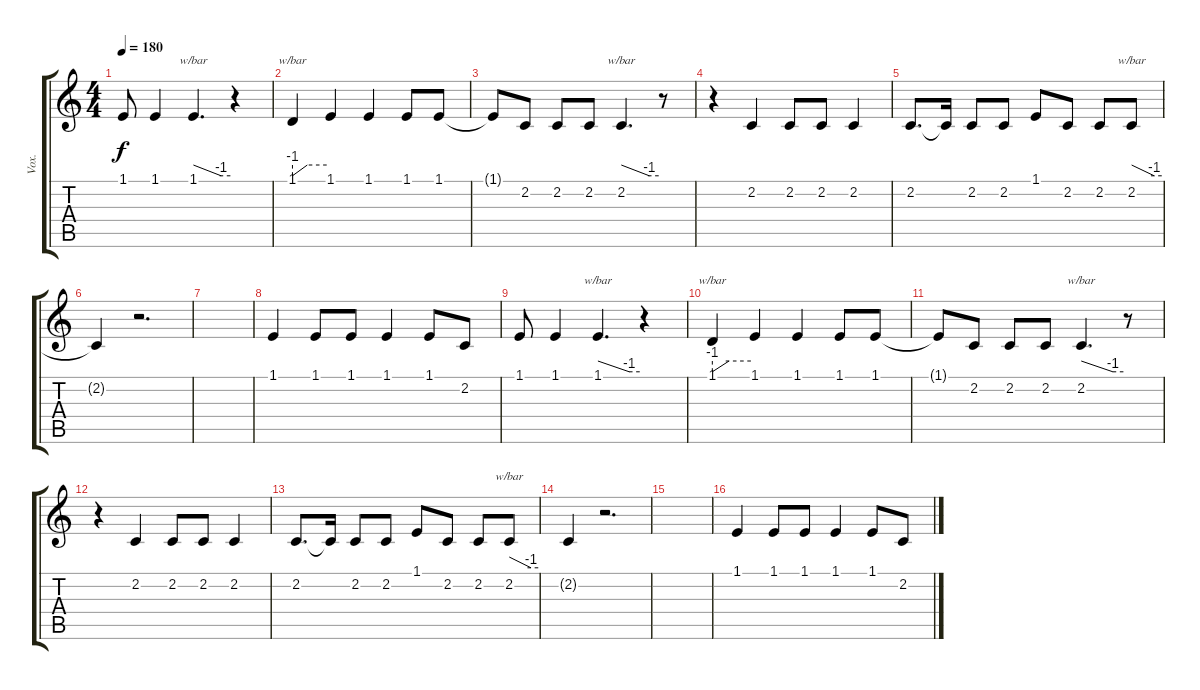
\track ("Vox." "Vox.") {instrument lead2sawtooth}
\staff {score tabs}
\tuning (Eb4 Bb3 Gb3 Db3 Ab2 Eb2) {hide}
\ts (4 4)
\tempo 180
\clef g2
\ks c
1.1.8{dy f} 1.1.4 1.1.4{d tbe (custom default 0 0 45 -4 60 -4)} r.4 |
1.1.4{tbe (custom default 0 -4 26 0 60 0)} 1.1.4 1.1.4 1.1.8 1.1.8 |
1.1{t}.8 2.2.8 2.2.8 2.2.8 2.2.4{d tbe (custom default 0 0 45 -4 60 -4)} r.8 |
r.4 2.2.4 2.2.8 2.2.8 2.2.4 |
2.2.8{d} 2.2{t}.16 2.2.8 2.2.8 1.1.8 2.2.8 2.2.8 2.2.8{tbe (custom default 0 0 45 -4 60 -4)} |
2.2{t}.4 r.2{d} |
|
1.1.4 1.1.8 1.1.8 1.1.4 1.1.8 2.2.8 |
1.1.8 1.1.4 1.1.4{d tbe (custom default 0 0 45 -4 60 -4)} r.4 |
1.1.4{tbe (custom default 0 -4 26 0 60 0)} 1.1.4 1.1.4 1.1.8 1.1.8 |
1.1{t}.8 2.2.8 2.2.8 2.2.8 2.2.4{d tbe (custom default 0 0 45 -4 60 -4)} r.8 |
r.4 2.2.4 2.2.8 2.2.8 2.2.4 |
2.2.8{d} 2.2{t}.16 2.2.8 2.2.8 1.1.8 2.2.8 2.2.8 2.2.8{tbe (custom default 0 0 45 -4 60 -4)} |
2.2{t}.4 r.2{d} |
|
1.1.4 1.1.8 1.1.8 1.1.4 1.1.8 2.2.8
